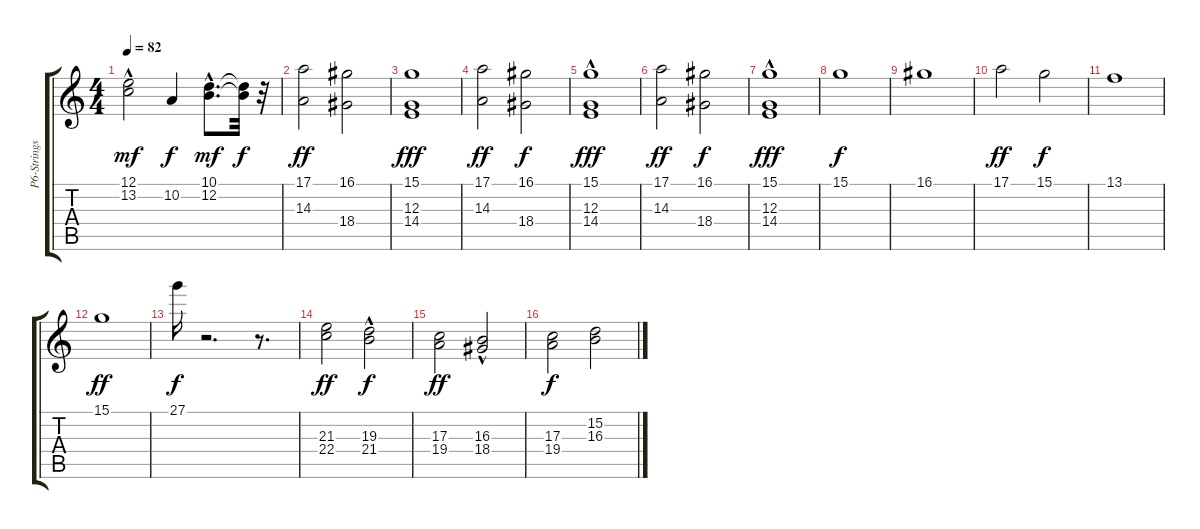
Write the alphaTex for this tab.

\track ("P6-Strings1" "P6-Strings") {instrument stringensemble1}
\staff {score tabs}
\tuning (E4 B3 G3 D3 A2 E2) {hide}
\ts (4 4)
\tempo 82
\clef g2
\ks c
(12.1 13.2{hac}).2{dy mf} 10.2.4{dy f} (10.1{hac} 12.2{hac}).8{d dy mf} (10.1{t} 12.2{t}).32{dy f} r.32 |
(17.1 14.3).2{dy ff} (16.1 18.4).2 |
(15.1 12.3 14.4).1{dy fff} |
(17.1 14.3).2{dy ff} (16.1 18.4).2{dy f} |
(15.1 12.3 14.4{hac}).1{dy fff} |
(17.1 14.3).2{dy ff} (16.1 18.4).2{dy f} |
(15.1{hac} 12.3{hac} 14.4).1{dy fff} |
15.1.1{dy f} |
16.1.1 |
17.1.2{dy ff} 15.1.2{dy f} |
13.1.1 |
15.1.1{dy ff} |
27.1.16{dy f} r.2{d} r.8{d} |
(21.3 22.4).2{dy ff} (19.3 21.4{hac}).2{dy f} |
(17.3 19.4).2{dy ff} (16.3 18.4{hac}).2 |
(17.3 19.4).2{dy f} (15.2 16.3).2
